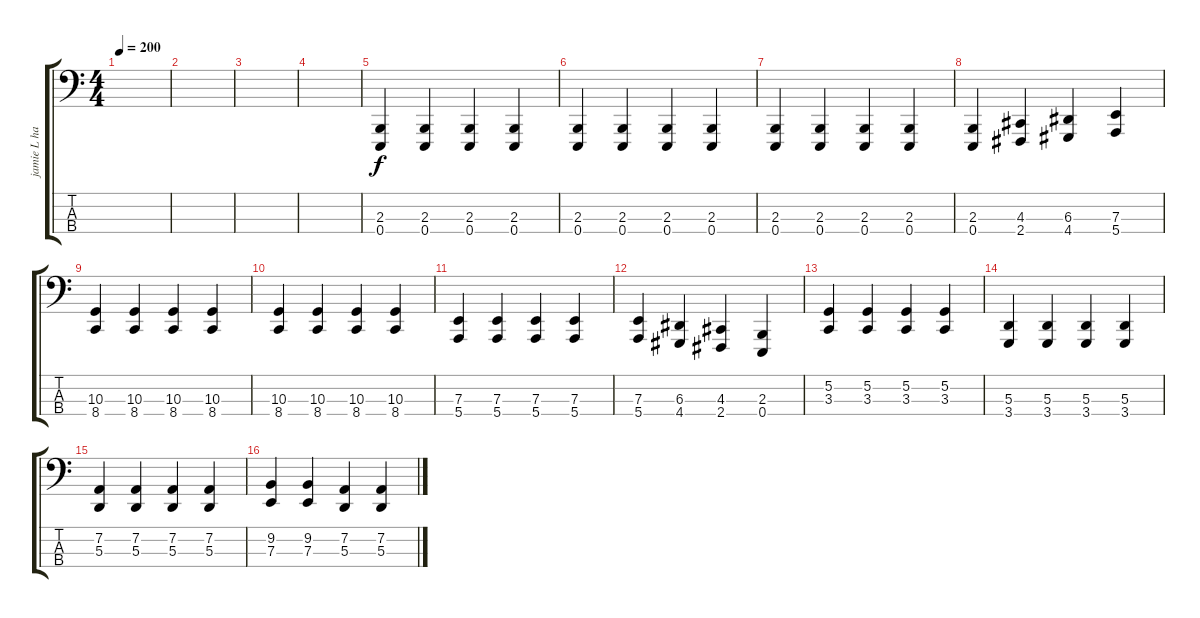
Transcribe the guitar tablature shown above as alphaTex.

\track ("jamie L hand" "jamie L ha") {instrument acousticgrandpiano}
\staff {score tabs}
\tuning (G2 D2 A1 E1) {hide}
\ts (4 4)
\tempo 200
\clef f4
\ks c
|
|
|
|
(2.3 0.4).4 (2.3 0.4).4 (2.3 0.4).4 (2.3 0.4).4 |
(2.3 0.4).4 (2.3 0.4).4 (2.3 0.4).4 (2.3 0.4).4 |
(2.3 0.4).4 (2.3 0.4).4 (2.3 0.4).4 (2.3 0.4).4 |
(2.3 0.4).4 (4.3 2.4).4 (6.3 4.4).4 (7.3 5.4).4 |
(10.3 8.4).4 (10.3 8.4).4 (10.3 8.4).4 (10.3 8.4).4 |
(10.3 8.4).4 (10.3 8.4).4 (10.3 8.4).4 (10.3 8.4).4 |
(7.3 5.4).4 (7.3 5.4).4 (7.3 5.4).4 (7.3 5.4).4 |
(7.3 5.4).4 (6.3 4.4).4 (4.3 2.4).4 (2.3 0.4).4 |
(5.2 3.3).4 (5.2 3.3).4 (5.2 3.3).4 (5.2 3.3).4 |
(5.3 3.4).4 (5.3 3.4).4 (5.3 3.4).4 (5.3 3.4).4 |
(7.2 5.3).4 (7.2 5.3).4 (7.2 5.3).4 (7.2 5.3).4 |
(9.2 7.3).4 (9.2 7.3).4 (7.2 5.3).4 (7.2 5.3).4
